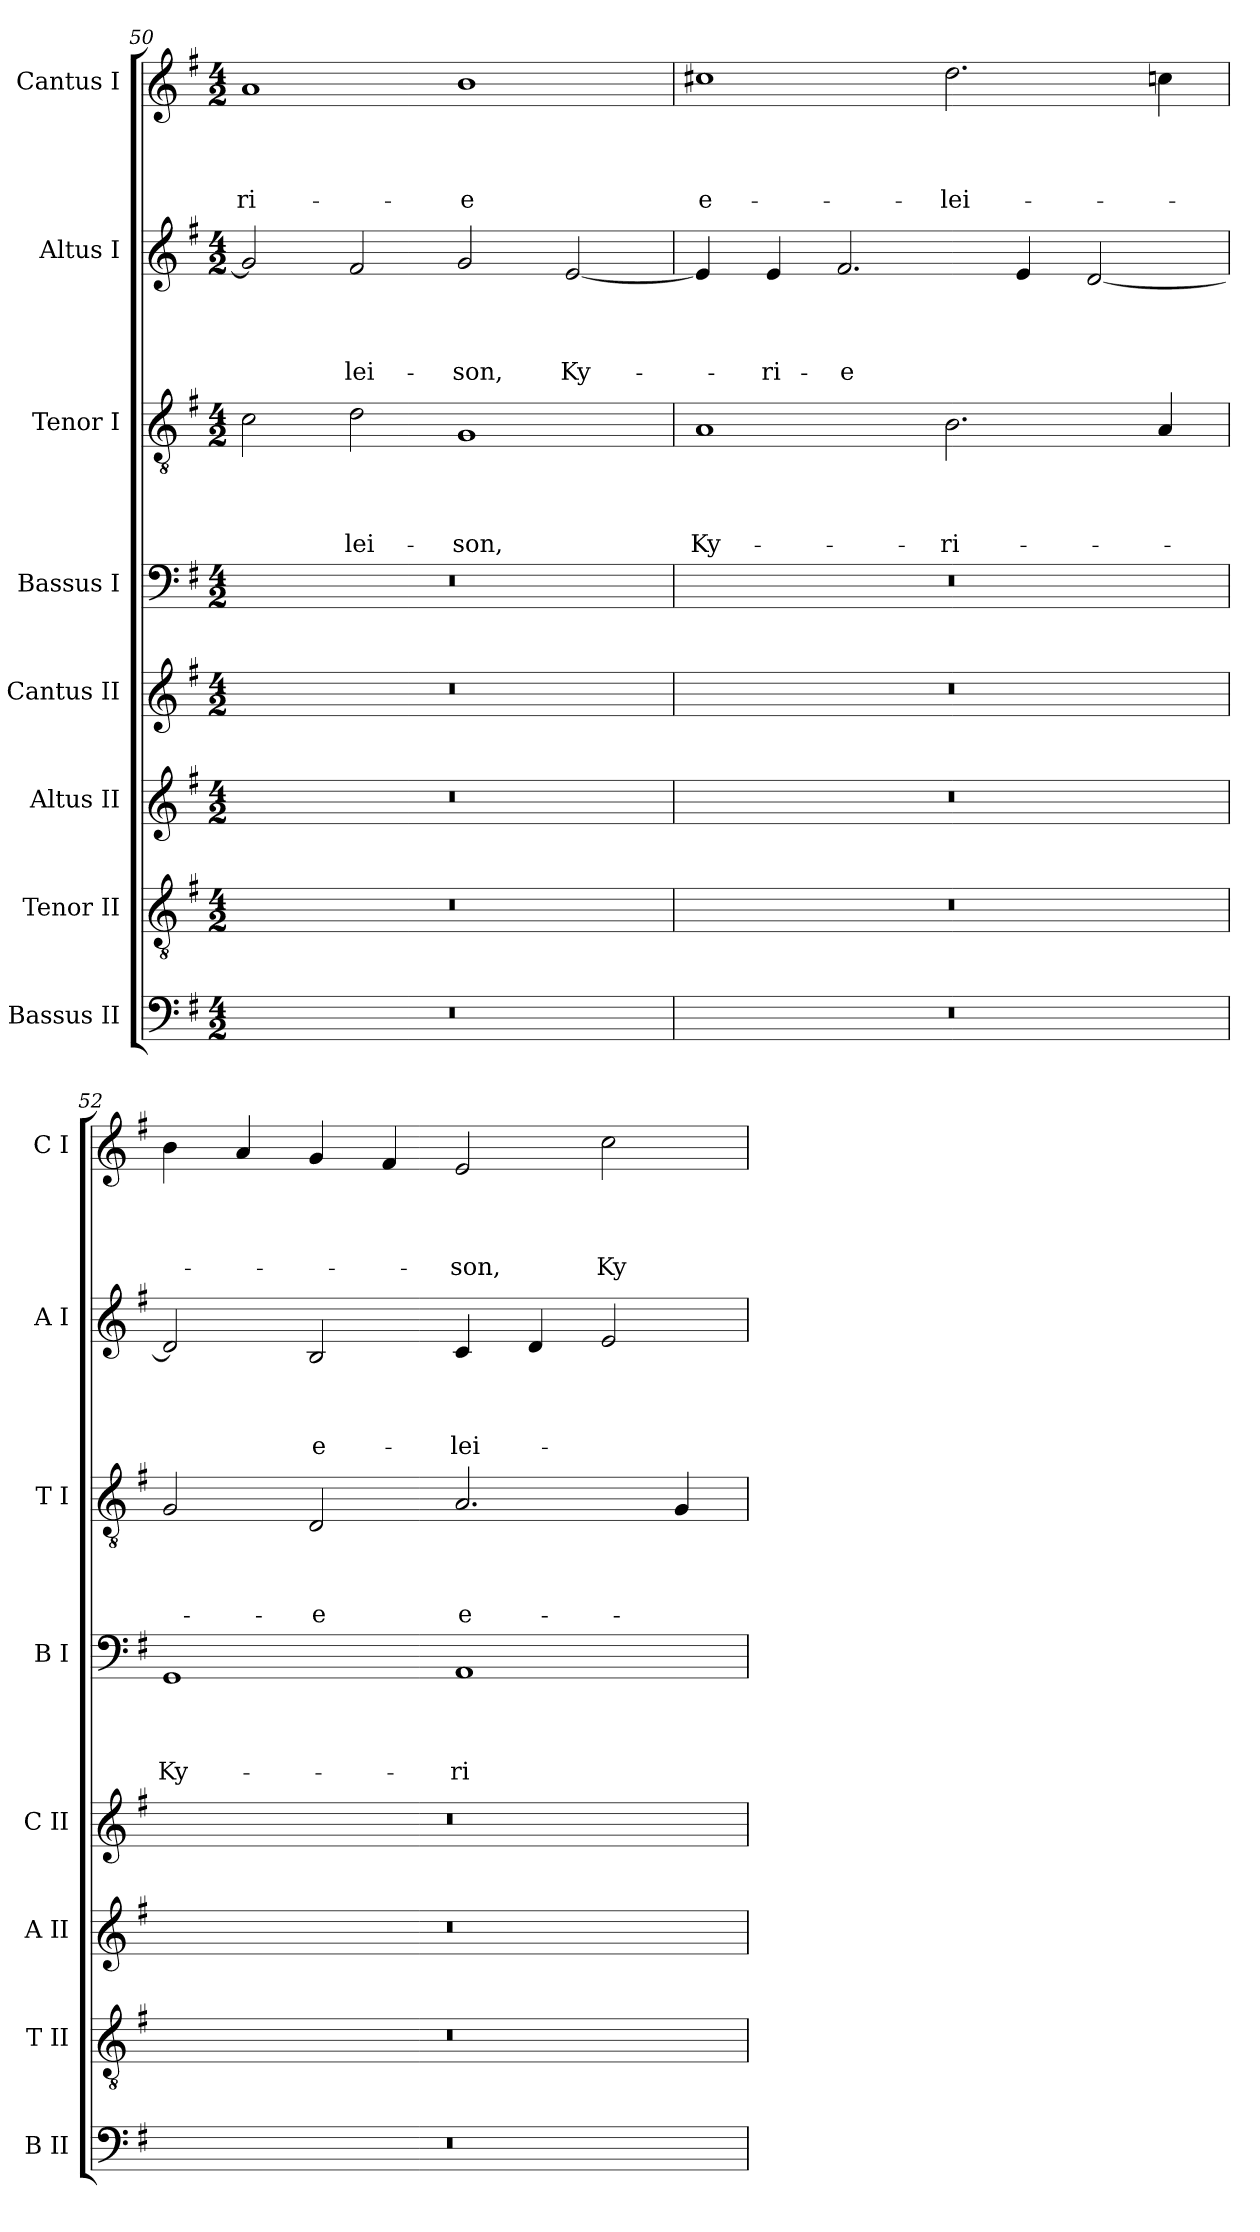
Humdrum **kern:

**kern	**kern	**kern	**kern	**kern	**text	**text	**text	**text	**kern	**text	**text	**text	**text	**kern	**text	**text	**text	**text	**kern	**text	**text	**text	**text
*part8	*part7	*part6	*part5	*part4	*part4	*part4	*part4	*part4	*part3	*part3	*part3	*part3	*part3	*part2	*part2	*part2	*part2	*part2	*part1	*part1	*part1	*part1	*part1
*staff8	*staff7	*staff6	*staff5	*staff4	*staff4	*staff4	*staff4	*staff4	*staff3	*staff3	*staff3	*staff3	*staff3	*staff2	*staff2	*staff2	*staff2	*staff2	*staff1	*staff1	*staff1	*staff1	*staff1
*I"Bassus II	*I"Tenor II	*I"Altus II	*I"Cantus II	*I"Bassus I	*	*	*	*	*I"Tenor I	*	*	*	*	*I"Altus I	*	*	*	*	*I"Cantus I	*	*	*	*
*I'B II	*I'T II	*I'A II	*I'C II	*I'B I	*	*	*	*	*I'T I	*	*	*	*	*I'A I	*	*	*	*	*I'C I	*	*	*	*
*clefF4	*clefGv2	*clefG2	*clefG2	*clefF4	*	*	*	*	*clefGv2	*	*	*	*	*clefG2	*	*	*	*	*clefG2	*	*	*	*
*k[f#]	*k[f#]	*k[f#]	*k[f#]	*k[f#]	*	*	*	*	*k[f#]	*	*	*	*	*k[f#]	*	*	*	*	*k[f#]	*	*	*	*
*G:	*G:	*G:	*G:	*G:	*	*	*	*	*G:	*	*	*	*	*G:	*	*	*	*	*G:	*	*	*	*
*M4/2	*M4/2	*M4/2	*M4/2	*M4/2	*	*	*	*	*M4/2	*	*	*	*	*M4/2	*	*	*	*	*M4/2	*	*	*	*
=50	=50	=50	=50	=50	=50	=50	=50	=50	=50	=50	=50	=50	=50	=50	=50	=50	=50	=50	=50	=50	=50	=50	=50
!	!	!	!	!	!	!	!	!	!	!	!	!	!	!	!	!	!	!	!	!	!	!	!LO:LY:b
0r	0r	0r	0r	0r	.	.	.	.	2c\	.	.	.	.	2g/]	.	.	.	.	1a	.	.	.	-ri-
!	!	!	!	!	!	!	!	!	!	!	!	!	!LO:LY:b	!	!	!	!	!	!	!	!	!	!
!	!	!	!	!	!	!	!	!	!	!	!	!	!	!	!	!	!	!LO:LY:b	!	!	!	!	!
.	.	.	.	.	.	.	.	.	2d\	.	.	.	-lei-	2f#/	.	.	.	-lei-	.	.	.	.	.
!	!	!	!	!	!	!	!	!	!	!	!	!	!LO:LY:b	!	!	!	!	!	!	!	!	!	!
!	!	!	!	!	!	!	!	!	!	!	!	!	!	!	!	!	!	!LO:LY:b	!	!	!	!	!
!	!	!	!	!	!	!	!	!	!	!	!	!	!	!	!	!	!	!	!	!	!	!	!LO:LY:b
.	.	.	.	.	.	.	.	.	1G	.	.	.	-son,	2g/	.	.	.	-son,	1b	.	.	.	-e
!	!	!	!	!	!	!	!	!	!	!	!	!	!	!	!	!	!	!LO:LY:b	!	!	!	!	!
.	.	.	.	.	.	.	.	.	.	.	.	.	.	[2e/	.	.	.	Ky-	.	.	.	.	.
=51	=51	=51	=51	=51	=51	=51	=51	=51	=51	=51	=51	=51	=51	=51	=51	=51	=51	=51	=51	=51	=51	=51	=51
!	!	!	!	!	!	!	!	!	!	!	!	!	!LO:LY:b	!	!	!	!	!	!	!	!	!	!
!	!	!	!	!	!	!	!	!	!	!	!	!	!	!	!	!	!	!	!	!	!	!	!LO:LY:b
0r	0r	0r	0r	0r	.	.	.	.	1A	.	.	.	Ky-	4e/]	.	.	.	.	1cc#X	.	.	.	e-
!	!	!	!	!	!	!	!	!	!	!	!	!	!	!	!	!	!	!LO:LY:b	!	!	!	!	!
.	.	.	.	.	.	.	.	.	.	.	.	.	.	4e/	.	.	.	-ri-	.	.	.	.	.
!	!	!	!	!	!	!	!	!	!	!	!	!	!	!	!	!	!	!LO:LY:b	!	!	!	!	!
.	.	.	.	.	.	.	.	.	.	.	.	.	.	2.f#/	.	.	.	-e	.	.	.	.	.
!	!	!	!	!	!	!	!	!	!	!	!	!	!LO:LY:b	!	!	!	!	!	!	!	!	!	!
!	!	!	!	!	!	!	!	!	!	!	!	!	!	!	!	!	!	!	!	!	!	!	!LO:LY:b
.	.	.	.	.	.	.	.	.	2.B\	.	.	.	-ri-	.	.	.	.	.	2.dd\	.	.	.	-lei-
.	.	.	.	.	.	.	.	.	.	.	.	.	.	4e/	.	.	.	.	.	.	.	.	.
.	.	.	.	.	.	.	.	.	.	.	.	.	.	[2d/	.	.	.	.	.	.	.	.	.
.	.	.	.	.	.	.	.	.	4A/	.	.	.	.	.	.	.	.	.	4ccn\	.	.	.	.
=52	=52	=52	=52	=52	=52	=52	=52	=52	=52	=52	=52	=52	=52	=52	=52	=52	=52	=52	=52	=52	=52	=52	=52
!	!	!	!	!	!	!	!	!LO:LY:b	!	!	!	!	!	!	!	!	!	!	!	!	!	!	!
0r	0r	0r	0r	1GG	.	.	.	Ky-	2G/	.	.	.	.	2d/]	.	.	.	.	4b\	.	.	.	.
.	.	.	.	.	.	.	.	.	.	.	.	.	.	.	.	.	.	.	4a/	.	.	.	.
!	!	!	!	!	!	!	!	!	!	!	!	!	!LO:LY:b	!	!	!	!	!	!	!	!	!	!
!	!	!	!	!	!	!	!	!	!	!	!	!	!	!	!	!	!	!LO:LY:b	!	!	!	!	!
.	.	.	.	.	.	.	.	.	2D/	.	.	.	-e	2B/	.	.	.	e-	4g/	.	.	.	.
.	.	.	.	.	.	.	.	.	.	.	.	.	.	.	.	.	.	.	4f#/	.	.	.	.
!	!	!	!	!	!	!	!	!LO:LY:b	!	!	!	!	!	!	!	!	!	!	!	!	!	!	!
!	!	!	!	!	!	!	!	!	!	!	!	!	!LO:LY:b	!	!	!	!	!	!	!	!	!	!
!	!	!	!	!	!	!	!	!	!	!	!	!	!	!	!	!	!	!LO:LY:b	!	!	!	!	!
!	!	!	!	!	!	!	!	!	!	!	!	!	!	!	!	!	!	!	!	!	!	!	!LO:LY:b
.	.	.	.	1AA	.	.	.	-ri-	2.A/	.	.	.	e-	4c/	.	.	.	-lei-	2e/	.	.	.	-son,
.	.	.	.	.	.	.	.	.	.	.	.	.	.	4d/	.	.	.	.	.	.	.	.	.
!	!	!	!	!	!	!	!	!	!	!	!	!	!	!	!	!	!	!	!	!	!	!	!LO:LY:b
.	.	.	.	.	.	.	.	.	.	.	.	.	.	2e/	.	.	.	.	2cc\	.	.	.	Ky-
.	.	.	.	.	.	.	.	.	4G/	.	.	.	.	.	.	.	.	.	.	.	.	.	.
=	=	=	=	=	=	=	=	=	=	=	=	=	=	=	=	=	=	=	=	=	=	=	=
*-	*-	*-	*-	*-	*-	*-	*-	*-	*-	*-	*-	*-	*-	*-	*-	*-	*-	*-	*-	*-	*-	*-	*-
